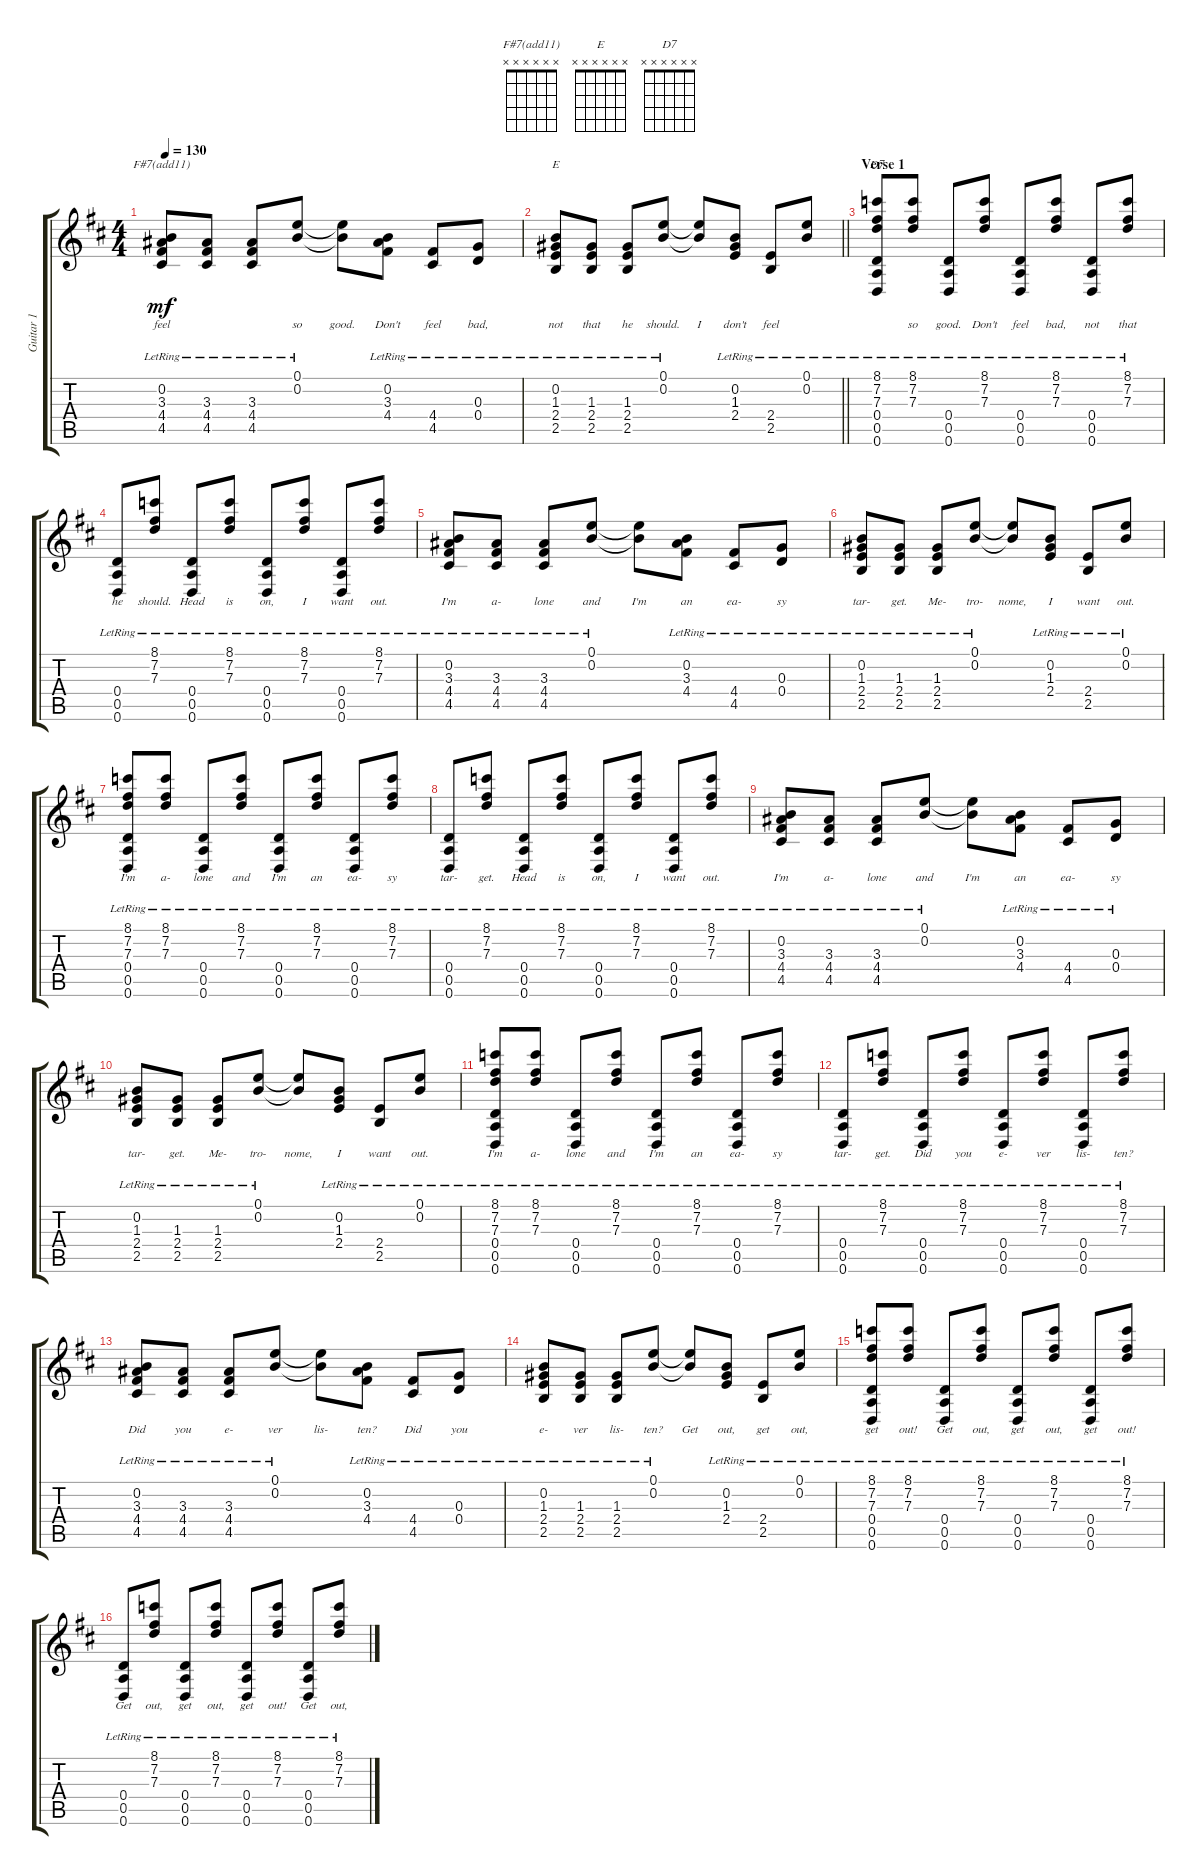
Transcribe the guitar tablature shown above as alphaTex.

\track ("Guitar 1" "Guitar 1") {instrument distortionguitar}
\staff {score tabs}
\tuning (E4 B3 G3 D3 A2 D2) {hide}
\chord ("F#7(add11)" x x x x x x)
\chord ("E" x x x x x x)
\chord ("D7" x x x x x x)
\ts (4 4)
\tempo 130
\clef g2
\ks d
(0.2{lr} 3.3{lr} 4.4{lr} 4.5{lr}).8{ch "F#7(add11)" lyrics (0 "feel") lyrics (1 "") lyrics (2 "") lyrics (3 "") lyrics (4 "") dy mf} (3.3{lr} 4.4{lr} 4.5{lr}).8{lyrics (0 "") lyrics (1 "") lyrics (2 "") lyrics (3 "") lyrics (4 "")} (3.3{lr} 4.4{lr} 4.5{lr}).8{lyrics (0 "") lyrics (1 "") lyrics (2 "") lyrics (3 "") lyrics (4 "")} (0.1{lr} 0.2{lr}).8{lyrics (0 "so") lyrics (1 "") lyrics (2 "") lyrics (3 "") lyrics (4 "")} (0.1{t} 0.2{t}).8{lyrics (0 "good.") lyrics (1 "") lyrics (2 "") lyrics (3 "") lyrics (4 "")} (0.2{lr} 3.3{lr} 4.4{lr}).8{lyrics (0 "Don't") lyrics (1 "") lyrics (2 "") lyrics (3 "") lyrics (4 "")} (4.4{lr} 4.5{lr}).8{lyrics (0 "feel") lyrics (1 "") lyrics (2 "") lyrics (3 "") lyrics (4 "")} (0.3{lr} 0.4{lr}).8{lyrics (0 "bad,") lyrics (1 "") lyrics (2 "") lyrics (3 "") lyrics (4 "")} |
\barLineRight lightlight
(0.2{lr} 1.3{lr} 2.4{lr} 2.5{lr}).8{ch "E" lyrics (0 "not") lyrics (1 "") lyrics (2 "") lyrics (3 "") lyrics (4 "")} (1.3{lr} 2.4{lr} 2.5{lr}).8{lyrics (0 "that") lyrics (1 "") lyrics (2 "") lyrics (3 "") lyrics (4 "")} (1.3{lr} 2.4{lr} 2.5{lr}).8{lyrics (0 "he") lyrics (1 "") lyrics (2 "") lyrics (3 "") lyrics (4 "")} (0.1{lr} 0.2{lr}).8{lyrics (0 "should.") lyrics (1 "") lyrics (2 "") lyrics (3 "") lyrics (4 "")} (0.1{t} 0.2{t}).8{lyrics (0 "I") lyrics (1 "") lyrics (2 "") lyrics (3 "") lyrics (4 "")} (0.2{lr} 1.3{lr} 2.4{lr}).8{lyrics (0 "don't") lyrics (1 "") lyrics (2 "") lyrics (3 "") lyrics (4 "")} (2.4{lr} 2.5{lr}).8{lyrics (0 "feel") lyrics (1 "") lyrics (2 "") lyrics (3 "") lyrics (4 "")} (0.1{lr} 0.2{lr}).8{lyrics (0 "") lyrics (1 "") lyrics (2 "") lyrics (3 "") lyrics (4 "")} |
\section ("" "Verse 1")
(8.1{lr} 7.2{lr} 7.3{lr} 0.4{lr} 0.5{lr} 0.6{lr}).8{ch "D7" lyrics (0 "") lyrics (1 "") lyrics (2 "") lyrics (3 "") lyrics (4 "")} (8.1{lr} 7.2{lr} 7.3{lr}).8{lyrics (0 "so") lyrics (1 "") lyrics (2 "") lyrics (3 "") lyrics (4 "")} (0.4{lr} 0.5{lr} 0.6{lr}).8{lyrics (0 "good.") lyrics (1 "") lyrics (2 "") lyrics (3 "") lyrics (4 "")} (8.1{lr} 7.2{lr} 7.3{lr}).8{lyrics (0 "Don't") lyrics (1 "") lyrics (2 "") lyrics (3 "") lyrics (4 "")} (0.4{lr} 0.5{lr} 0.6{lr}).8{lyrics (0 "feel") lyrics (1 "") lyrics (2 "") lyrics (3 "") lyrics (4 "")} (8.1{lr} 7.2{lr} 7.3{lr}).8{lyrics (0 "bad,") lyrics (1 "") lyrics (2 "") lyrics (3 "") lyrics (4 "")} (0.4{lr} 0.5{lr} 0.6{lr}).8{lyrics (0 "not") lyrics (1 "") lyrics (2 "") lyrics (3 "") lyrics (4 "")} (8.1{lr} 7.2{lr} 7.3{lr}).8{lyrics (0 "that") lyrics (1 "") lyrics (2 "") lyrics (3 "") lyrics (4 "")} |
(0.4{lr} 0.5{lr} 0.6{lr}).8{lyrics (0 "he") lyrics (1 "") lyrics (2 "") lyrics (3 "") lyrics (4 "")} (8.1{lr} 7.2{lr} 7.3{lr}).8{lyrics (0 "should.") lyrics (1 "") lyrics (2 "") lyrics (3 "") lyrics (4 "")} (0.4{lr} 0.5{lr} 0.6{lr}).8{lyrics (0 "Head") lyrics (1 "") lyrics (2 "") lyrics (3 "") lyrics (4 "")} (8.1{lr} 7.2{lr} 7.3{lr}).8{lyrics (0 "is") lyrics (1 "") lyrics (2 "") lyrics (3 "") lyrics (4 "")} (0.4{lr} 0.5{lr} 0.6{lr}).8{lyrics (0 "on,") lyrics (1 "") lyrics (2 "") lyrics (3 "") lyrics (4 "")} (8.1{lr} 7.2{lr} 7.3{lr}).8{lyrics (0 "I") lyrics (1 "") lyrics (2 "") lyrics (3 "") lyrics (4 "")} (0.4{lr} 0.5{lr} 0.6{lr}).8{lyrics (0 "want") lyrics (1 "") lyrics (2 "") lyrics (3 "") lyrics (4 "")} (8.1{lr} 7.2{lr} 7.3{lr}).8{lyrics (0 "out.") lyrics (1 "") lyrics (2 "") lyrics (3 "") lyrics (4 "")} |
(0.2{lr} 3.3{lr} 4.4{lr} 4.5{lr}).8{lyrics (0 "I'm") lyrics (1 "") lyrics (2 "") lyrics (3 "") lyrics (4 "")} (3.3{lr} 4.4{lr} 4.5{lr}).8{lyrics (0 "a-") lyrics (1 "") lyrics (2 "") lyrics (3 "") lyrics (4 "")} (3.3{lr} 4.4{lr} 4.5{lr}).8{lyrics (0 "lone") lyrics (1 "") lyrics (2 "") lyrics (3 "") lyrics (4 "")} (0.1{lr} 0.2{lr}).8{lyrics (0 "and") lyrics (1 "") lyrics (2 "") lyrics (3 "") lyrics (4 "")} (0.1{t} 0.2{t}).8{lyrics (0 "I'm") lyrics (1 "") lyrics (2 "") lyrics (3 "") lyrics (4 "")} (0.2{lr} 3.3{lr} 4.4{lr}).8{lyrics (0 "an") lyrics (1 "") lyrics (2 "") lyrics (3 "") lyrics (4 "")} (4.4{lr} 4.5{lr}).8{lyrics (0 "ea-") lyrics (1 "") lyrics (2 "") lyrics (3 "") lyrics (4 "")} (0.3{lr} 0.4{lr}).8{lyrics (0 "sy") lyrics (1 "") lyrics (2 "") lyrics (3 "") lyrics (4 "")} |
(0.2{lr} 1.3{lr} 2.4{lr} 2.5{lr}).8{lyrics (0 "tar-") lyrics (1 "") lyrics (2 "") lyrics (3 "") lyrics (4 "")} (1.3{lr} 2.4{lr} 2.5{lr}).8{lyrics (0 "get.") lyrics (1 "") lyrics (2 "") lyrics (3 "") lyrics (4 "")} (1.3{lr} 2.4{lr} 2.5{lr}).8{lyrics (0 "Me-") lyrics (1 "") lyrics (2 "") lyrics (3 "") lyrics (4 "")} (0.1{lr} 0.2{lr}).8{lyrics (0 "tro-") lyrics (1 "") lyrics (2 "") lyrics (3 "") lyrics (4 "")} (0.1{t} 0.2{t}).8{lyrics (0 "nome,") lyrics (1 "") lyrics (2 "") lyrics (3 "") lyrics (4 "")} (0.2{lr} 1.3{lr} 2.4{lr}).8{lyrics (0 "I") lyrics (1 "") lyrics (2 "") lyrics (3 "") lyrics (4 "")} (2.4{lr} 2.5{lr}).8{lyrics (0 "want") lyrics (1 "") lyrics (2 "") lyrics (3 "") lyrics (4 "")} (0.1{lr} 0.2{lr}).8{lyrics (0 "out.") lyrics (1 "") lyrics (2 "") lyrics (3 "") lyrics (4 "")} |
(8.1{lr} 7.2{lr} 7.3{lr} 0.4{lr} 0.5{lr} 0.6{lr}).8{lyrics (0 "I'm") lyrics (1 "") lyrics (2 "") lyrics (3 "") lyrics (4 "")} (8.1{lr} 7.2{lr} 7.3{lr}).8{lyrics (0 "a-") lyrics (1 "") lyrics (2 "") lyrics (3 "") lyrics (4 "")} (0.4{lr} 0.5{lr} 0.6{lr}).8{lyrics (0 "lone") lyrics (1 "") lyrics (2 "") lyrics (3 "") lyrics (4 "")} (8.1{lr} 7.2{lr} 7.3{lr}).8{lyrics (0 "and") lyrics (1 "") lyrics (2 "") lyrics (3 "") lyrics (4 "")} (0.4{lr} 0.5{lr} 0.6{lr}).8{lyrics (0 "I'm") lyrics (1 "") lyrics (2 "") lyrics (3 "") lyrics (4 "")} (8.1{lr} 7.2{lr} 7.3{lr}).8{lyrics (0 "an") lyrics (1 "") lyrics (2 "") lyrics (3 "") lyrics (4 "")} (0.4{lr} 0.5{lr} 0.6{lr}).8{lyrics (0 "ea-") lyrics (1 "") lyrics (2 "") lyrics (3 "") lyrics (4 "")} (8.1{lr} 7.2{lr} 7.3{lr}).8{lyrics (0 "sy") lyrics (1 "") lyrics (2 "") lyrics (3 "") lyrics (4 "")} |
(0.4{lr} 0.5{lr} 0.6{lr}).8{lyrics (0 "tar-") lyrics (1 "") lyrics (2 "") lyrics (3 "") lyrics (4 "")} (8.1{lr} 7.2{lr} 7.3{lr}).8{lyrics (0 "get.") lyrics (1 "") lyrics (2 "") lyrics (3 "") lyrics (4 "")} (0.4{lr} 0.5{lr} 0.6{lr}).8{lyrics (0 "Head") lyrics (1 "") lyrics (2 "") lyrics (3 "") lyrics (4 "")} (8.1{lr} 7.2{lr} 7.3{lr}).8{lyrics (0 "is") lyrics (1 "") lyrics (2 "") lyrics (3 "") lyrics (4 "")} (0.4{lr} 0.5{lr} 0.6{lr}).8{lyrics (0 "on,") lyrics (1 "") lyrics (2 "") lyrics (3 "") lyrics (4 "")} (8.1{lr} 7.2{lr} 7.3{lr}).8{lyrics (0 "I") lyrics (1 "") lyrics (2 "") lyrics (3 "") lyrics (4 "")} (0.4{lr} 0.5{lr} 0.6{lr}).8{lyrics (0 "want") lyrics (1 "") lyrics (2 "") lyrics (3 "") lyrics (4 "")} (8.1{lr} 7.2{lr} 7.3{lr}).8{lyrics (0 "out.") lyrics (1 "") lyrics (2 "") lyrics (3 "") lyrics (4 "")} |
(0.2{lr} 3.3{lr} 4.4{lr} 4.5{lr}).8{lyrics (0 "I'm") lyrics (1 "") lyrics (2 "") lyrics (3 "") lyrics (4 "")} (3.3{lr} 4.4{lr} 4.5{lr}).8{lyrics (0 "a-") lyrics (1 "") lyrics (2 "") lyrics (3 "") lyrics (4 "")} (3.3{lr} 4.4{lr} 4.5{lr}).8{lyrics (0 "lone") lyrics (1 "") lyrics (2 "") lyrics (3 "") lyrics (4 "")} (0.1{lr} 0.2{lr}).8{lyrics (0 "and") lyrics (1 "") lyrics (2 "") lyrics (3 "") lyrics (4 "")} (0.1{t} 0.2{t}).8{lyrics (0 "I'm") lyrics (1 "") lyrics (2 "") lyrics (3 "") lyrics (4 "")} (0.2{lr} 3.3{lr} 4.4{lr}).8{lyrics (0 "an") lyrics (1 "") lyrics (2 "") lyrics (3 "") lyrics (4 "")} (4.4{lr} 4.5{lr}).8{lyrics (0 "ea-") lyrics (1 "") lyrics (2 "") lyrics (3 "") lyrics (4 "")} (0.3{lr} 0.4{lr}).8{lyrics (0 "sy") lyrics (1 "") lyrics (2 "") lyrics (3 "") lyrics (4 "")} |
(0.2{lr} 1.3{lr} 2.4{lr} 2.5{lr}).8{lyrics (0 "tar-") lyrics (1 "") lyrics (2 "") lyrics (3 "") lyrics (4 "")} (1.3{lr} 2.4{lr} 2.5{lr}).8{lyrics (0 "get.") lyrics (1 "") lyrics (2 "") lyrics (3 "") lyrics (4 "")} (1.3{lr} 2.4{lr} 2.5{lr}).8{lyrics (0 "Me-") lyrics (1 "") lyrics (2 "") lyrics (3 "") lyrics (4 "")} (0.1{lr} 0.2{lr}).8{lyrics (0 "tro-") lyrics (1 "") lyrics (2 "") lyrics (3 "") lyrics (4 "")} (0.1{t} 0.2{t}).8{lyrics (0 "nome,") lyrics (1 "") lyrics (2 "") lyrics (3 "") lyrics (4 "")} (0.2{lr} 1.3{lr} 2.4{lr}).8{lyrics (0 "I") lyrics (1 "") lyrics (2 "") lyrics (3 "") lyrics (4 "")} (2.4{lr} 2.5{lr}).8{lyrics (0 "want") lyrics (1 "") lyrics (2 "") lyrics (3 "") lyrics (4 "")} (0.1{lr} 0.2{lr}).8{lyrics (0 "out.") lyrics (1 "") lyrics (2 "") lyrics (3 "") lyrics (4 "")} |
(8.1{lr} 7.2{lr} 7.3{lr} 0.4{lr} 0.5{lr} 0.6{lr}).8{lyrics (0 "I'm") lyrics (1 "") lyrics (2 "") lyrics (3 "") lyrics (4 "")} (8.1{lr} 7.2{lr} 7.3{lr}).8{lyrics (0 "a-") lyrics (1 "") lyrics (2 "") lyrics (3 "") lyrics (4 "")} (0.4{lr} 0.5{lr} 0.6{lr}).8{lyrics (0 "lone") lyrics (1 "") lyrics (2 "") lyrics (3 "") lyrics (4 "")} (8.1{lr} 7.2{lr} 7.3{lr}).8{lyrics (0 "and") lyrics (1 "") lyrics (2 "") lyrics (3 "") lyrics (4 "")} (0.4{lr} 0.5{lr} 0.6{lr}).8{lyrics (0 "I'm") lyrics (1 "") lyrics (2 "") lyrics (3 "") lyrics (4 "")} (8.1{lr} 7.2{lr} 7.3{lr}).8{lyrics (0 "an") lyrics (1 "") lyrics (2 "") lyrics (3 "") lyrics (4 "")} (0.4{lr} 0.5{lr} 0.6{lr}).8{lyrics (0 "ea-") lyrics (1 "") lyrics (2 "") lyrics (3 "") lyrics (4 "")} (8.1{lr} 7.2{lr} 7.3{lr}).8{lyrics (0 "sy") lyrics (1 "") lyrics (2 "") lyrics (3 "") lyrics (4 "")} |
(0.4{lr} 0.5{lr} 0.6{lr}).8{lyrics (0 "tar-") lyrics (1 "") lyrics (2 "") lyrics (3 "") lyrics (4 "")} (8.1{lr} 7.2{lr} 7.3{lr}).8{lyrics (0 "get.") lyrics (1 "") lyrics (2 "") lyrics (3 "") lyrics (4 "")} (0.4{lr} 0.5{lr} 0.6{lr}).8{lyrics (0 "Did") lyrics (1 "") lyrics (2 "") lyrics (3 "") lyrics (4 "")} (8.1{lr} 7.2{lr} 7.3{lr}).8{lyrics (0 "you") lyrics (1 "") lyrics (2 "") lyrics (3 "") lyrics (4 "")} (0.4{lr} 0.5{lr} 0.6{lr}).8{lyrics (0 "e-") lyrics (1 "") lyrics (2 "") lyrics (3 "") lyrics (4 "")} (8.1{lr} 7.2{lr} 7.3{lr}).8{lyrics (0 "ver") lyrics (1 "") lyrics (2 "") lyrics (3 "") lyrics (4 "")} (0.4{lr} 0.5{lr} 0.6{lr}).8{lyrics (0 "lis-") lyrics (1 "") lyrics (2 "") lyrics (3 "") lyrics (4 "")} (8.1{lr} 7.2{lr} 7.3{lr}).8{lyrics (0 "ten?") lyrics (1 "") lyrics (2 "") lyrics (3 "") lyrics (4 "")} |
(0.2{lr} 3.3{lr} 4.4{lr} 4.5{lr}).8{lyrics (0 "Did") lyrics (1 "") lyrics (2 "") lyrics (3 "") lyrics (4 "")} (3.3{lr} 4.4{lr} 4.5{lr}).8{lyrics (0 "you") lyrics (1 "") lyrics (2 "") lyrics (3 "") lyrics (4 "")} (3.3{lr} 4.4{lr} 4.5{lr}).8{lyrics (0 "e-") lyrics (1 "") lyrics (2 "") lyrics (3 "") lyrics (4 "")} (0.1{lr} 0.2{lr}).8{lyrics (0 "ver") lyrics (1 "") lyrics (2 "") lyrics (3 "") lyrics (4 "")} (0.1{t} 0.2{t}).8{lyrics (0 "lis-") lyrics (1 "") lyrics (2 "") lyrics (3 "") lyrics (4 "")} (0.2{lr} 3.3{lr} 4.4{lr}).8{lyrics (0 "ten?") lyrics (1 "") lyrics (2 "") lyrics (3 "") lyrics (4 "")} (4.4{lr} 4.5{lr}).8{lyrics (0 "Did") lyrics (1 "") lyrics (2 "") lyrics (3 "") lyrics (4 "")} (0.3{lr} 0.4{lr}).8{lyrics (0 "you") lyrics (1 "") lyrics (2 "") lyrics (3 "") lyrics (4 "")} |
(0.2{lr} 1.3{lr} 2.4{lr} 2.5{lr}).8{lyrics (0 "e-") lyrics (1 "") lyrics (2 "") lyrics (3 "") lyrics (4 "")} (1.3{lr} 2.4{lr} 2.5{lr}).8{lyrics (0 "ver") lyrics (1 "") lyrics (2 "") lyrics (3 "") lyrics (4 "")} (1.3{lr} 2.4{lr} 2.5{lr}).8{lyrics (0 "lis-") lyrics (1 "") lyrics (2 "") lyrics (3 "") lyrics (4 "")} (0.1{lr} 0.2{lr}).8{lyrics (0 "ten?") lyrics (1 "") lyrics (2 "") lyrics (3 "") lyrics (4 "")} (0.1{t} 0.2{t}).8{lyrics (0 "Get") lyrics (1 "") lyrics (2 "") lyrics (3 "") lyrics (4 "")} (0.2{lr} 1.3{lr} 2.4{lr}).8{lyrics (0 "out,") lyrics (1 "") lyrics (2 "") lyrics (3 "") lyrics (4 "")} (2.4{lr} 2.5{lr}).8{lyrics (0 "get") lyrics (1 "") lyrics (2 "") lyrics (3 "") lyrics (4 "")} (0.1{lr} 0.2{lr}).8{lyrics (0 "out,") lyrics (1 "") lyrics (2 "") lyrics (3 "") lyrics (4 "")} |
(8.1{lr} 7.2{lr} 7.3{lr} 0.4{lr} 0.5{lr} 0.6{lr}).8{lyrics (0 "get") lyrics (1 "") lyrics (2 "") lyrics (3 "") lyrics (4 "")} (8.1{lr} 7.2{lr} 7.3{lr}).8{lyrics (0 "out!") lyrics (1 "") lyrics (2 "") lyrics (3 "") lyrics (4 "")} (0.4{lr} 0.5{lr} 0.6{lr}).8{lyrics (0 "Get") lyrics (1 "") lyrics (2 "") lyrics (3 "") lyrics (4 "")} (8.1{lr} 7.2{lr} 7.3{lr}).8{lyrics (0 "out,") lyrics (1 "") lyrics (2 "") lyrics (3 "") lyrics (4 "")} (0.4{lr} 0.5{lr} 0.6{lr}).8{lyrics (0 "get") lyrics (1 "") lyrics (2 "") lyrics (3 "") lyrics (4 "")} (8.1{lr} 7.2{lr} 7.3{lr}).8{lyrics (0 "out,") lyrics (1 "") lyrics (2 "") lyrics (3 "") lyrics (4 "")} (0.4{lr} 0.5{lr} 0.6{lr}).8{lyrics (0 "get") lyrics (1 "") lyrics (2 "") lyrics (3 "") lyrics (4 "")} (8.1{lr} 7.2{lr} 7.3{lr}).8{lyrics (0 "out!") lyrics (1 "") lyrics (2 "") lyrics (3 "") lyrics (4 "")} |
(0.4{lr} 0.5{lr} 0.6{lr}).8{lyrics (0 "Get") lyrics (1 "") lyrics (2 "") lyrics (3 "") lyrics (4 "")} (8.1{lr} 7.2{lr} 7.3{lr}).8{lyrics (0 "out,") lyrics (1 "") lyrics (2 "") lyrics (3 "") lyrics (4 "")} (0.4{lr} 0.5{lr} 0.6{lr}).8{lyrics (0 "get") lyrics (1 "") lyrics (2 "") lyrics (3 "") lyrics (4 "")} (8.1{lr} 7.2{lr} 7.3{lr}).8{lyrics (0 "out,") lyrics (1 "") lyrics (2 "") lyrics (3 "") lyrics (4 "")} (0.4{lr} 0.5{lr} 0.6{lr}).8{lyrics (0 "get") lyrics (1 "") lyrics (2 "") lyrics (3 "") lyrics (4 "")} (8.1{lr} 7.2{lr} 7.3{lr}).8{lyrics (0 "out!") lyrics (1 "") lyrics (2 "") lyrics (3 "") lyrics (4 "")} (0.4{lr} 0.5{lr} 0.6{lr}).8{lyrics (0 "Get") lyrics (1 "") lyrics (2 "") lyrics (3 "") lyrics (4 "")} (8.1{lr} 7.2{lr} 7.3{lr}).8{lyrics (0 "out,") lyrics (1 "") lyrics (2 "") lyrics (3 "") lyrics (4 "")}
